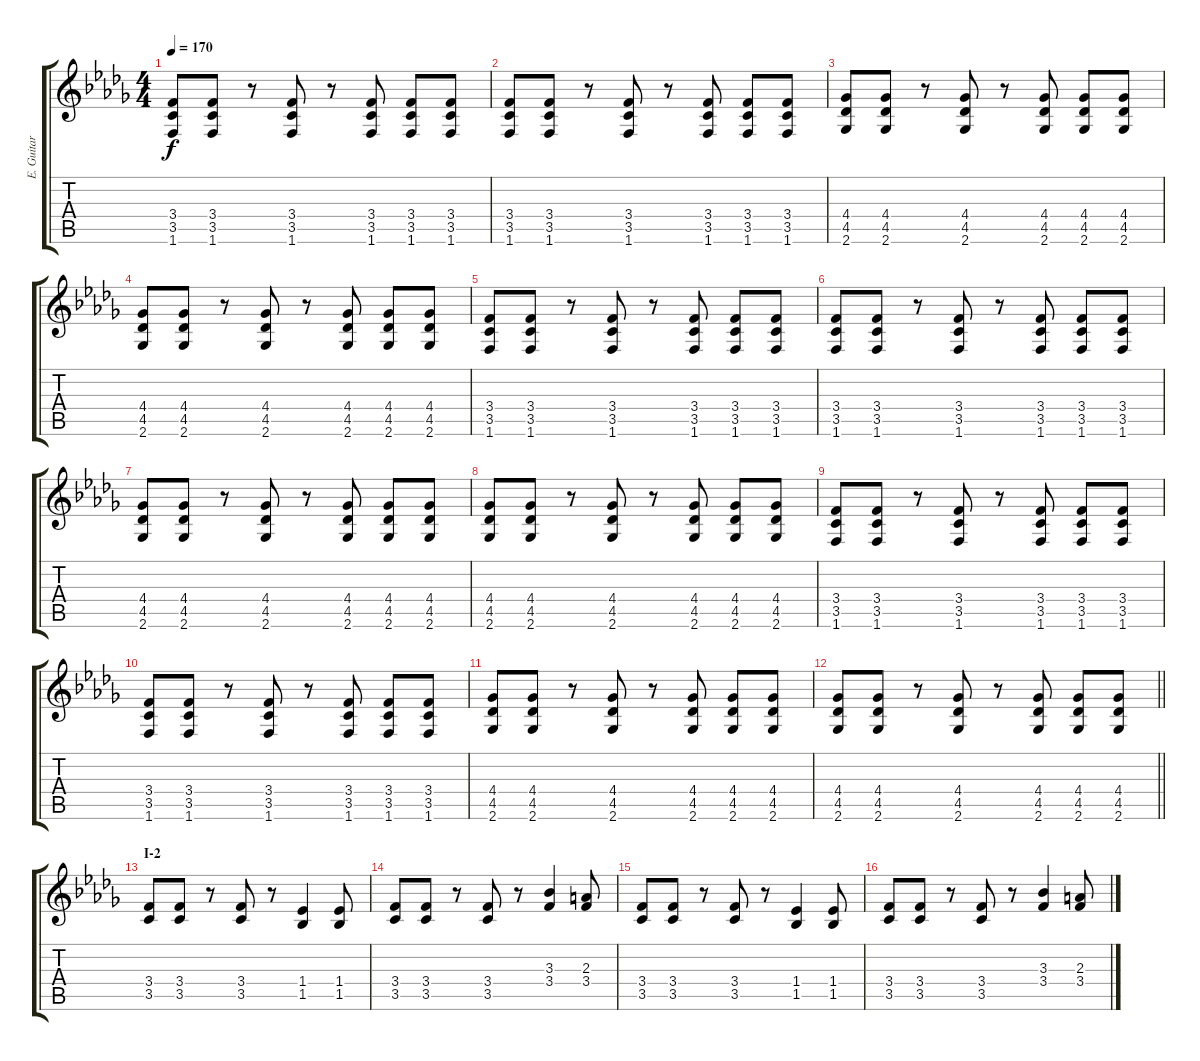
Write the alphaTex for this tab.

\track ("E. Guitar II" "E. Guitar ") {instrument electricguitarclean}
\staff {score tabs}
\tuning (E4 B3 G3 D3 A2 E2) {hide}
\ts (4 4)
\tempo 170
\clef g2
\ks db
(3.4 3.5 1.6).8{dy f} (3.4 3.5 1.6).8 r.8 (3.4 3.5 1.6).8 r.8 (3.4 3.5 1.6).8 (3.4 3.5 1.6).8 (3.4 3.5 1.6).8 |
(3.4 3.5 1.6).8 (3.4 3.5 1.6).8 r.8 (3.4 3.5 1.6).8 r.8 (3.4 3.5 1.6).8 (3.4 3.5 1.6).8 (3.4 3.5 1.6).8 |
(4.4 4.5 2.6).8 (4.4 4.5 2.6).8 r.8 (4.4 4.5 2.6).8 r.8 (4.4 4.5 2.6).8 (4.4 4.5 2.6).8 (4.4 4.5 2.6).8 |
(4.4 4.5 2.6).8 (4.4 4.5 2.6).8 r.8 (4.4 4.5 2.6).8 r.8 (4.4 4.5 2.6).8 (4.4 4.5 2.6).8 (4.4 4.5 2.6).8 |
(3.4 3.5 1.6).8 (3.4 3.5 1.6).8 r.8 (3.4 3.5 1.6).8 r.8 (3.4 3.5 1.6).8 (3.4 3.5 1.6).8 (3.4 3.5 1.6).8 |
(3.4 3.5 1.6).8 (3.4 3.5 1.6).8 r.8 (3.4 3.5 1.6).8 r.8 (3.4 3.5 1.6).8 (3.4 3.5 1.6).8 (3.4 3.5 1.6).8 |
(4.4 4.5 2.6).8 (4.4 4.5 2.6).8 r.8 (4.4 4.5 2.6).8 r.8 (4.4 4.5 2.6).8 (4.4 4.5 2.6).8 (4.4 4.5 2.6).8 |
(4.4 4.5 2.6).8 (4.4 4.5 2.6).8 r.8 (4.4 4.5 2.6).8 r.8 (4.4 4.5 2.6).8 (4.4 4.5 2.6).8 (4.4 4.5 2.6).8 |
(3.4 3.5 1.6).8 (3.4 3.5 1.6).8 r.8 (3.4 3.5 1.6).8 r.8 (3.4 3.5 1.6).8 (3.4 3.5 1.6).8 (3.4 3.5 1.6).8 |
(3.4 3.5 1.6).8 (3.4 3.5 1.6).8 r.8 (3.4 3.5 1.6).8 r.8 (3.4 3.5 1.6).8 (3.4 3.5 1.6).8 (3.4 3.5 1.6).8 |
(4.4 4.5 2.6).8 (4.4 4.5 2.6).8 r.8 (4.4 4.5 2.6).8 r.8 (4.4 4.5 2.6).8 (4.4 4.5 2.6).8 (4.4 4.5 2.6).8 |
\barLineRight lightlight
(4.4 4.5 2.6).8 (4.4 4.5 2.6).8 r.8 (4.4 4.5 2.6).8 r.8 (4.4 4.5 2.6).8 (4.4 4.5 2.6).8 (4.4 4.5 2.6).8 |
\section ("" "I-2")
(3.4 3.5).8 (3.4 3.5).8 r.8 (3.4 3.5).8 r.8 (1.4 1.5).4 (1.4 1.5).8 |
(3.4 3.5).8 (3.4 3.5).8 r.8 (3.4 3.5).8 r.8 (3.3 3.4).4 (2.3 3.4).8 |
(3.4 3.5).8 (3.4 3.5).8 r.8 (3.4 3.5).8 r.8 (1.4 1.5).4 (1.4 1.5).8 |
(3.4 3.5).8 (3.4 3.5).8 r.8 (3.4 3.5).8 r.8 (3.3 3.4).4 (2.3 3.4).8
